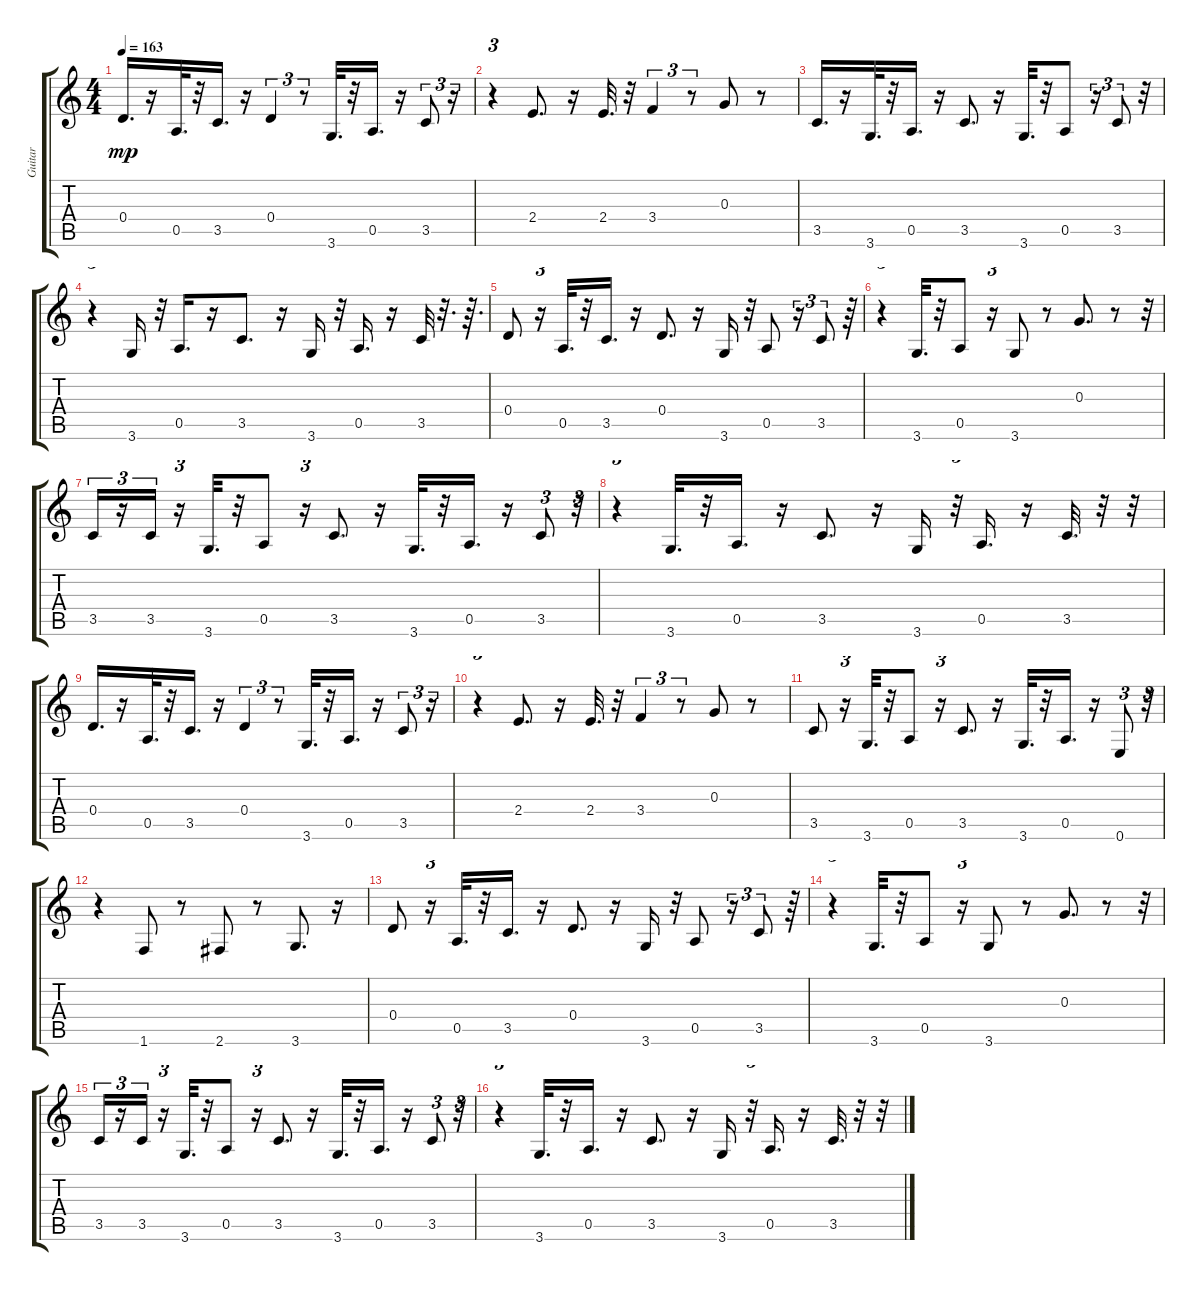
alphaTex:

\track ("Guitar" "Guitar") {instrument electricguitarmuted}
\staff {score tabs}
\tuning (E4 B3 G3 D3 A2 E2) {hide}
\ts (4 4)
\tempo 163
\clef g2
\ks c
0.4.16{d dy mp} r.16 0.5.32{d} r.32 3.5.16{d} r.16 0.4.4{tu (3 2)} r.8{tu (3 2)} 3.6.32{d} r.32 0.5.16{d} r.16 3.5.8{tu (3 2)} r.16{tu (3 2)} |
r.4{tu (3 2)} 2.4.8{d} r.16 2.4.32{d} r.32 3.4.4{tu (3 2)} r.8{tu (3 2)} 0.3.8 r.8 |
3.5.16{d} r.16 3.6.32{d} r.32 0.5.16{d} r.16 3.5.8{d} r.16 3.6.32{d} r.32 0.5.8 r.16{tu (3 2)} 3.5.8{tu (3 2)} r.32 |
r.4{tu (3 2)} 3.6.16 r.32{tu (3 2)} 0.5.16{d} r.16 3.5.8{d} r.16 3.6.16 r.32{tu (3 2)} 0.5.16{d} r.16 3.5.32 r.32{d} r.64{d} |
0.4.8 r.16{tu (3 2)} 0.5.32{d} r.32 3.5.16{d} r.16 0.4.8{d} r.16 3.6.16 r.32{tu (3 2)} 0.5.8 r.16{tu (3 2)} 3.5.8{tu (3 2)} r.64 |
r.4{tu (3 2)} 3.6.32{d} r.32 0.5.8 r.16{tu (3 2)} 3.6.8 r.8 0.3.8{d} r.8 r.32{tu (3 2)} |
3.5.16{tu (3 2)} r.16{tu (3 2)} 3.5.16{tu (3 2)} r.16{tu (3 2)} 3.6.32{d} r.32 0.5.8 r.16{tu (3 2)} 3.5.8{d} r.16 3.6.32{d} r.32 0.5.16{d} r.16 3.5.8{tu (3 2)} r.32{tu (3 2)} |
r.4{tu (3 2)} 3.6.32{d} r.32 0.5.16{d} r.16 3.5.8{d} r.16 3.6.16 r.32{tu (3 2)} 0.5.16{d} r.16 3.5.32{d} r.32 r.32 |
0.4.16{d} r.16 0.5.32{d} r.32 3.5.16{d} r.16 0.4.4{tu (3 2)} r.8{tu (3 2)} 3.6.32{d} r.32 0.5.16{d} r.16 3.5.8{tu (3 2)} r.16{tu (3 2)} |
r.4{tu (3 2)} 2.4.8{d} r.16 2.4.32{d} r.32 3.4.4{tu (3 2)} r.8{tu (3 2)} 0.3.8 r.8 |
3.5.8 r.16{tu (3 2)} 3.6.32{d} r.32 0.5.8 r.16{tu (3 2)} 3.5.8{d} r.16 3.6.32{d} r.32 0.5.16{d} r.16 0.6.8{tu (3 2)} r.32{tu (3 2)} |
r.4 1.6.8 r.8 2.6.8 r.8 3.6.8{d} r.16 |
0.4.8 r.16{tu (3 2)} 0.5.32{d} r.32 3.5.16{d} r.16 0.4.8{d} r.16 3.6.16 r.32{tu (3 2)} 0.5.8 r.16{tu (3 2)} 3.5.8{tu (3 2)} r.64 |
r.4{tu (3 2)} 3.6.32{d} r.32 0.5.8 r.16{tu (3 2)} 3.6.8 r.8 0.3.8{d} r.8 r.32{tu (3 2)} |
3.5.16{tu (3 2)} r.16{tu (3 2)} 3.5.16{tu (3 2)} r.16{tu (3 2)} 3.6.32{d} r.32 0.5.8 r.16{tu (3 2)} 3.5.8{d} r.16 3.6.32{d} r.32 0.5.16{d} r.16 3.5.8{tu (3 2)} r.32{tu (3 2)} |
r.4{tu (3 2)} 3.6.32{d} r.32 0.5.16{d} r.16 3.5.8{d} r.16 3.6.16 r.32{tu (3 2)} 0.5.16{d} r.16 3.5.32{d} r.32 r.32
